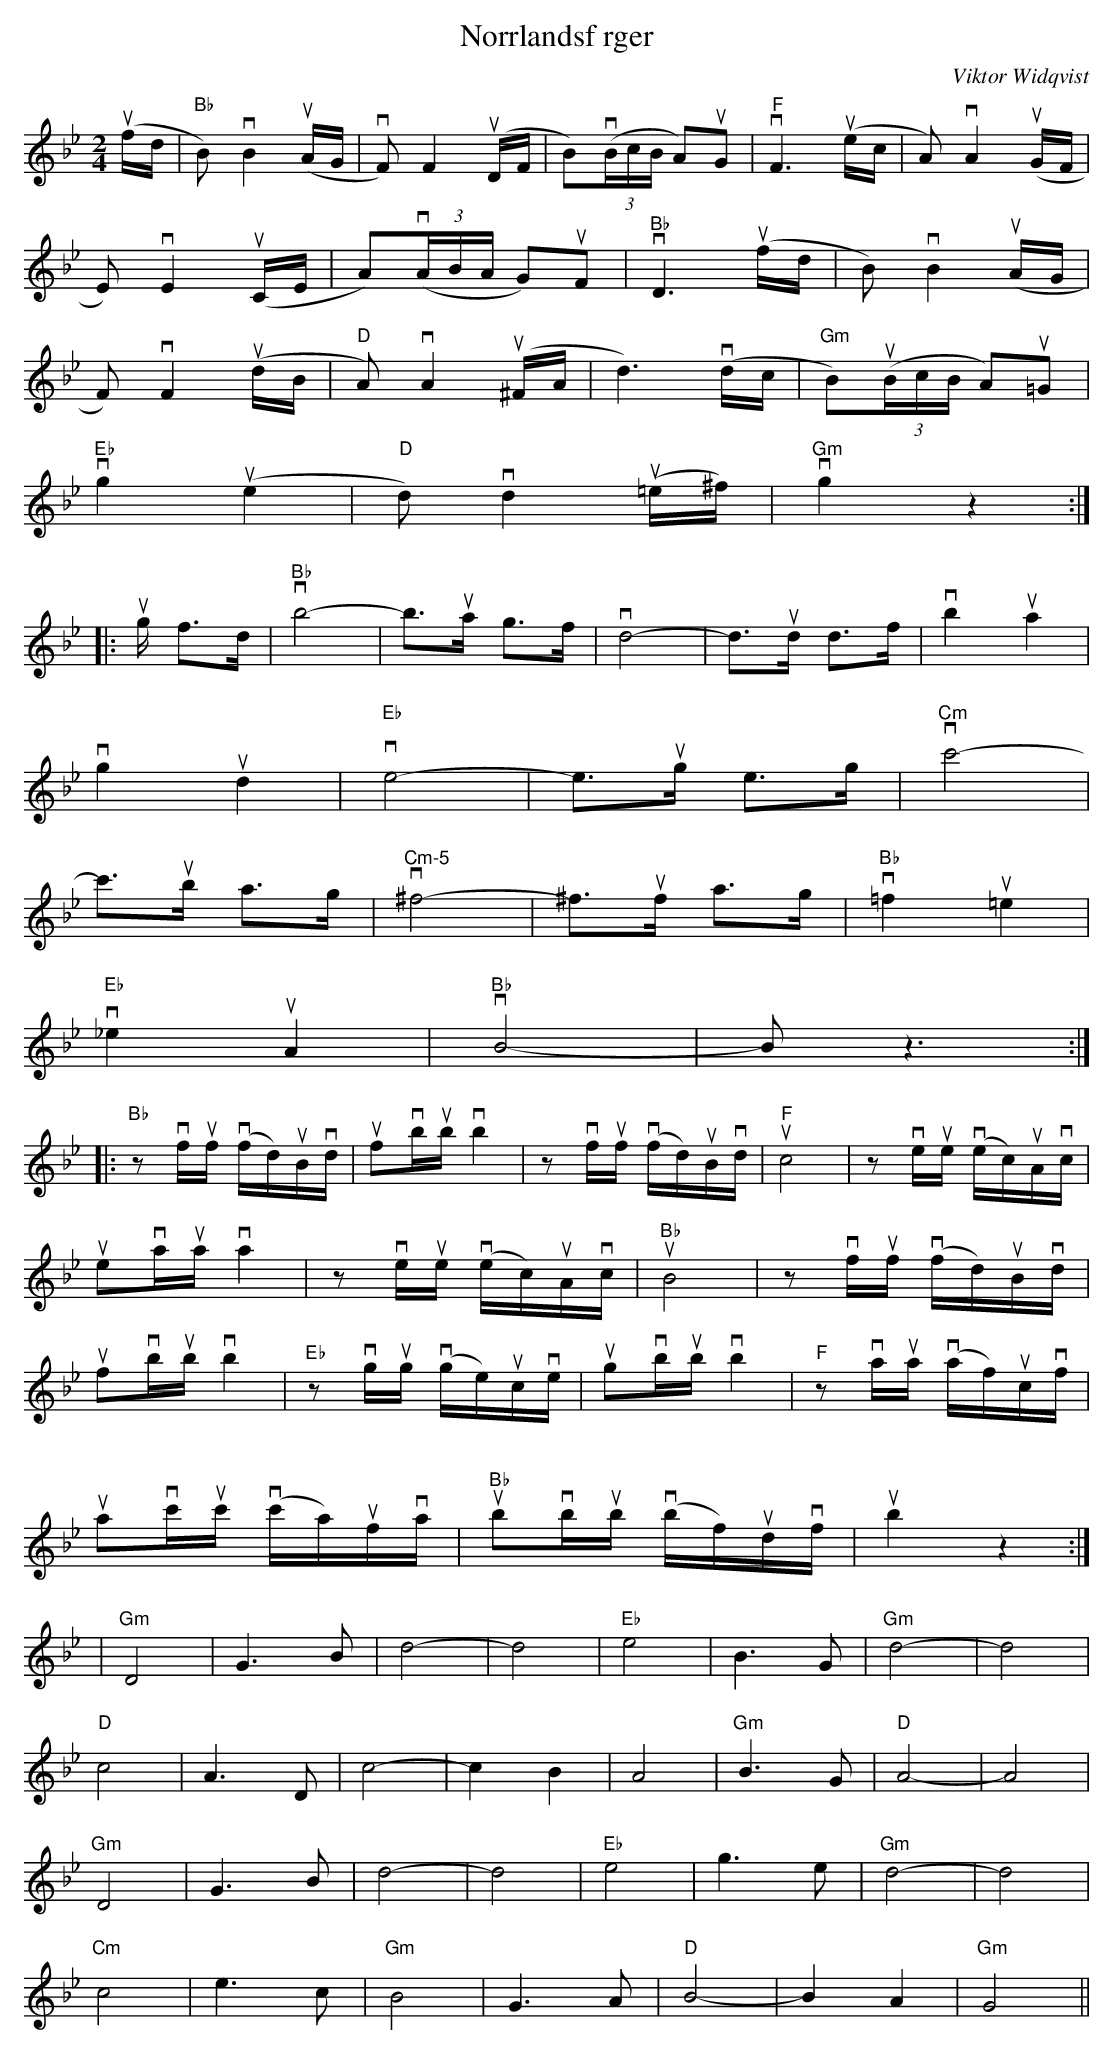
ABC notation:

X:1
T:Norrlandsf rger
M:2/4
C:Viktor Widqvist
L:1/8
K:Bb
u(f/d/ |"Bb" B)vB2u(A/G/ | vF)F2u(D/F/ | B)(v(3B/c/B/ A)uG | "F"vF3u(e/c/ | A)vA2u(G/F/ |
E)vE2u(C/E/ | A)(v(3A/B/A/ G)uF |"Bb" vD3u(f/d/ | B)vB2 u(A/G/ |
F)vF2u(d/B/ | "D"A)vA2u(^F/A/ | d3)v(d/c/ | "Gm"B)(u(3B/c/B/ A)u=G |
"Eb"vg2 (u'e2 | "D"d)vd2u(=e/^f/) | "Gm"vg2z2 :|
|:ug/ f>d | "Bb"vb4- |b3/ua/ g>f | vd4- |d3/ud/ d>f | vb2 ua2 |
vg2 ud2 | "Eb"ve4- |e3/ug/ e>g |"Cm" vc'4- |
c'3/ub/ a>g | "Cm-5"v^f4- |^f3/uf/ a>g | "Bb"v=f2 u=e2 |
"Eb"v_e2 uA2 | "Bb"vB4- | B z3 :|
|:"Bb"zvf/2uf/2 (vf/2d/)2uB/2vd/2 | ufvb/2ub/2 vb2 |zvf/2uf/2 (vf/2d/2)uB/2vd/2 | "F"uc4 |zve/2ue/2 (ve/2c/2)uA/2vc/2 |
ueva/2ua/2 va2 |zve/2ue/2 (ve/2c/2)uA/2vc/2 | "Bb"uB4 |zvf/2uf/2 v(f/2d/2)uB/2vd/2 |
ufvb/2ub/2 vb2 |"Eb"zvg/2ug/2 (vg/2e/2)uc/2ve/2 | ugvb/2ub/2 vb2 |"F"zva/2ua/2 (va/2f/2)uc/2vf/2 |
uavc'/2uc'/2 (vc'/2a/2)uf/2va/2 | "Bb"ubvb/2ub/2 v(b/2f/2)ud/2vf/2 | ub2z2 :|
K:Gm
|"Gm" D4 | G2>B2 | d4- |d4| "Eb"e4 | B2>G2 | "Gm"d4- |d4|
"D"c4 | A2>D2 | c4- | c2 B2 | A4 | "Gm"B2>G2 | "D" A4- | A4|
"Gm"D4 | G2>B2 | d4- |d4| "Eb"e4 | g2>e2 | "Gm"d4- |d4|
"Cm"c4 | e2>c2 | "Gm"B4 | G2>A2 | "D"B4- | B2 A2 | "Gm"G4 ||
